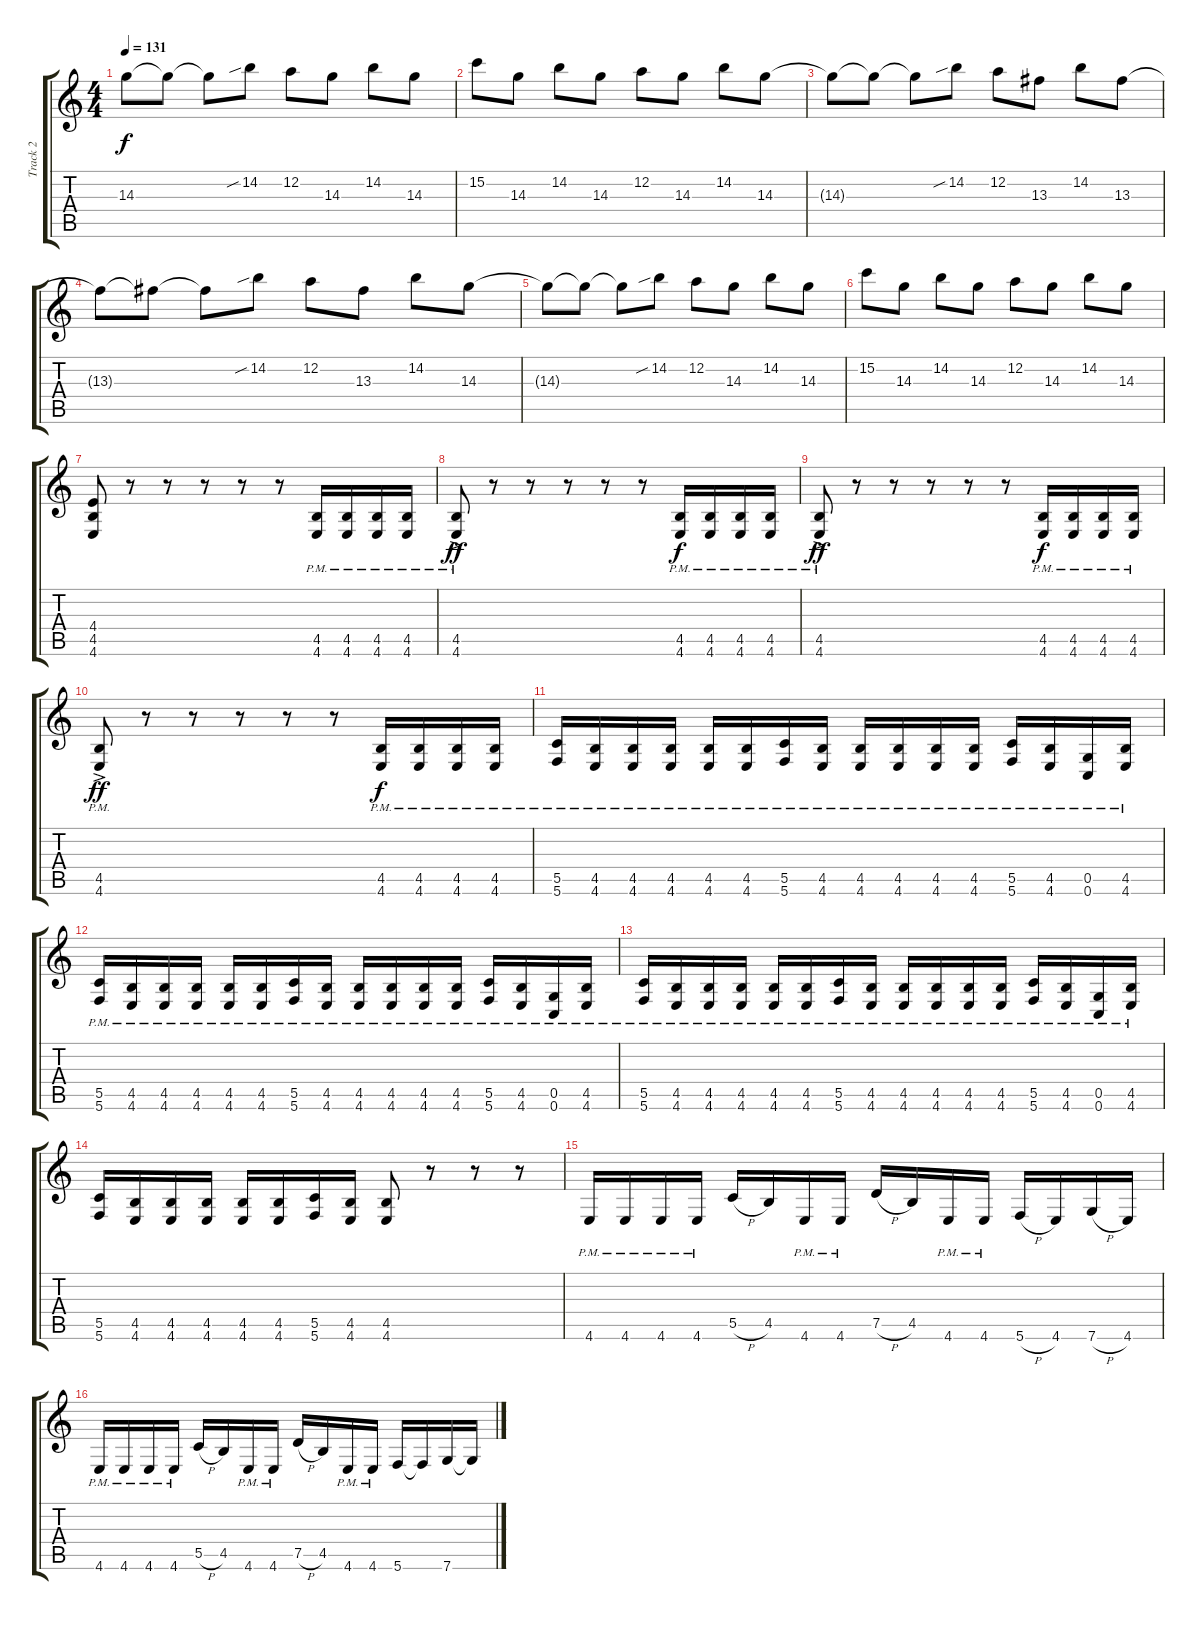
\track ("Track 2" "Track 2") {instrument distortionguitar}
\staff {score tabs}
\tuning (D4 A3 F3 C3 G2 C2) {hide}
\ts (4 4)
\tempo 131
\clef g2
\ks c
14.3{t}.8{dy f} 14.3{t}.8 14.3{t}.8 14.2{sib}.8 12.2.8 14.3.8 14.2.8 14.3.8 |
15.2.8 14.3.8 14.2.8 14.3.8 12.2.8 14.3.8 14.2.8 14.3.8 |
14.3{t}.8 14.3{t}.8 14.3{t}.8 14.2{sib}.8 12.2.8 13.3.8 14.2.8 13.3.8 |
13.3{t}.8 13.3{t}.8 13.3{t}.8 14.2{sib}.8 12.2.8 13.3.8 14.2.8 14.3.8 |
14.3{t}.8 14.3{t}.8 14.3{t}.8 14.2{sib}.8 12.2.8 14.3.8 14.2.8 14.3.8 |
15.2.8 14.3.8 14.2.8 14.3.8 12.2.8 14.3.8 14.2.8 14.3.8 |
(4.4 4.5 4.6).8 r.8 r.8 r.8 r.8 r.8 (4.5{pm} 4.6{pm}).16 (4.5{pm} 4.6{pm}).16 (4.5{pm} 4.6{pm}).16 (4.5{pm} 4.6{pm}).16 |
(4.5{ac pm} 4.6{pm}).8{dy ff} r.8 r.8 r.8 r.8 r.8 (4.5{pm} 4.6{pm}).16{dy f} (4.5{pm} 4.6{pm}).16 (4.5{pm} 4.6{pm}).16 (4.5{pm} 4.6{pm}).16 |
(4.5{pm} 4.6{ac pm}).8{dy ff} r.8 r.8 r.8 r.8 r.8 (4.5{pm} 4.6{pm}).16{dy f} (4.5{pm} 4.6{pm}).16 (4.5{pm} 4.6{pm}).16 (4.5{pm} 4.6{pm}).16 |
(4.5{pm} 4.6{ac pm}).8{dy ff} r.8 r.8 r.8 r.8 r.8 (4.5{pm} 4.6{pm}).16{dy f} (4.5{pm} 4.6{pm}).16 (4.5{pm} 4.6{pm}).16 (4.5{pm} 4.6{pm}).16 |
(5.5{pm} 5.6{pm}).16 (4.5{pm} 4.6{pm}).16 (4.5{pm} 4.6{pm}).16 (4.5{pm} 4.6{pm}).16 (4.5{pm} 4.6{pm}).16 (4.5{pm} 4.6{pm}).16 (5.5{pm} 5.6{pm}).16 (4.5{pm} 4.6{pm}).16 (4.5{pm} 4.6{pm}).16 (4.5{pm} 4.6{pm}).16 (4.5{pm} 4.6{pm}).16 (4.5{pm} 4.6{pm}).16 (5.5{pm} 5.6{pm}).16 (4.5{pm} 4.6{pm}).16 (0.5{pm} 0.6{pm}).16 (4.5{pm} 4.6{pm}).16 |
(5.5{pm} 5.6{pm}).16 (4.5{pm} 4.6{pm}).16 (4.5{pm} 4.6{pm}).16 (4.5{pm} 4.6{pm}).16 (4.5{pm} 4.6{pm}).16 (4.5{pm} 4.6{pm}).16 (5.5{pm} 5.6{pm}).16 (4.5{pm} 4.6{pm}).16 (4.5{pm} 4.6{pm}).16 (4.5{pm} 4.6{pm}).16 (4.5{pm} 4.6{pm}).16 (4.5{pm} 4.6{pm}).16 (5.5{pm} 5.6{pm}).16 (4.5{pm} 4.6{pm}).16 (0.5{pm} 0.6{pm}).16 (4.5{pm} 4.6{pm}).16 |
(5.5{pm} 5.6{pm}).16 (4.5{pm} 4.6{pm}).16 (4.5{pm} 4.6{pm}).16 (4.5{pm} 4.6{pm}).16 (4.5{pm} 4.6{pm}).16 (4.5{pm} 4.6{pm}).16 (5.5{pm} 5.6{pm}).16 (4.5{pm} 4.6{pm}).16 (4.5{pm} 4.6{pm}).16 (4.5{pm} 4.6{pm}).16 (4.5{pm} 4.6{pm}).16 (4.5{pm} 4.6{pm}).16 (5.5{pm} 5.6{pm}).16 (4.5{pm} 4.6{pm}).16 (0.5{pm} 0.6{pm}).16 (4.5{pm} 4.6{pm}).16 |
(5.5 5.6).16 (4.5 4.6).16 (4.5 4.6).16 (4.5 4.6).16 (4.5 4.6).16 (4.5 4.6).16 (5.5 5.6).16 (4.5 4.6).16 (4.5 4.6).8 r.8 r.8 r.8 |
4.6{pm}.16 4.6{pm}.16 4.6{pm}.16 4.6{pm}.16 5.5{h}.16 4.5.16 4.6{pm}.16 4.6{pm}.16 7.5{h}.16 4.5.16 4.6{pm}.16 4.6{pm}.16 5.6{h}.16 4.6.16 7.6{h}.16 4.6.16 |
4.6{pm}.16 4.6{pm}.16 4.6{pm}.16 4.6{pm}.16 5.5{h}.16 4.5.16 4.6{pm}.16 4.6{pm}.16 7.5{h}.16 4.5.16 4.6{pm}.16 4.6{pm}.16 5.6.16 5.6{t}.16 7.6.16 7.6{t}.16
